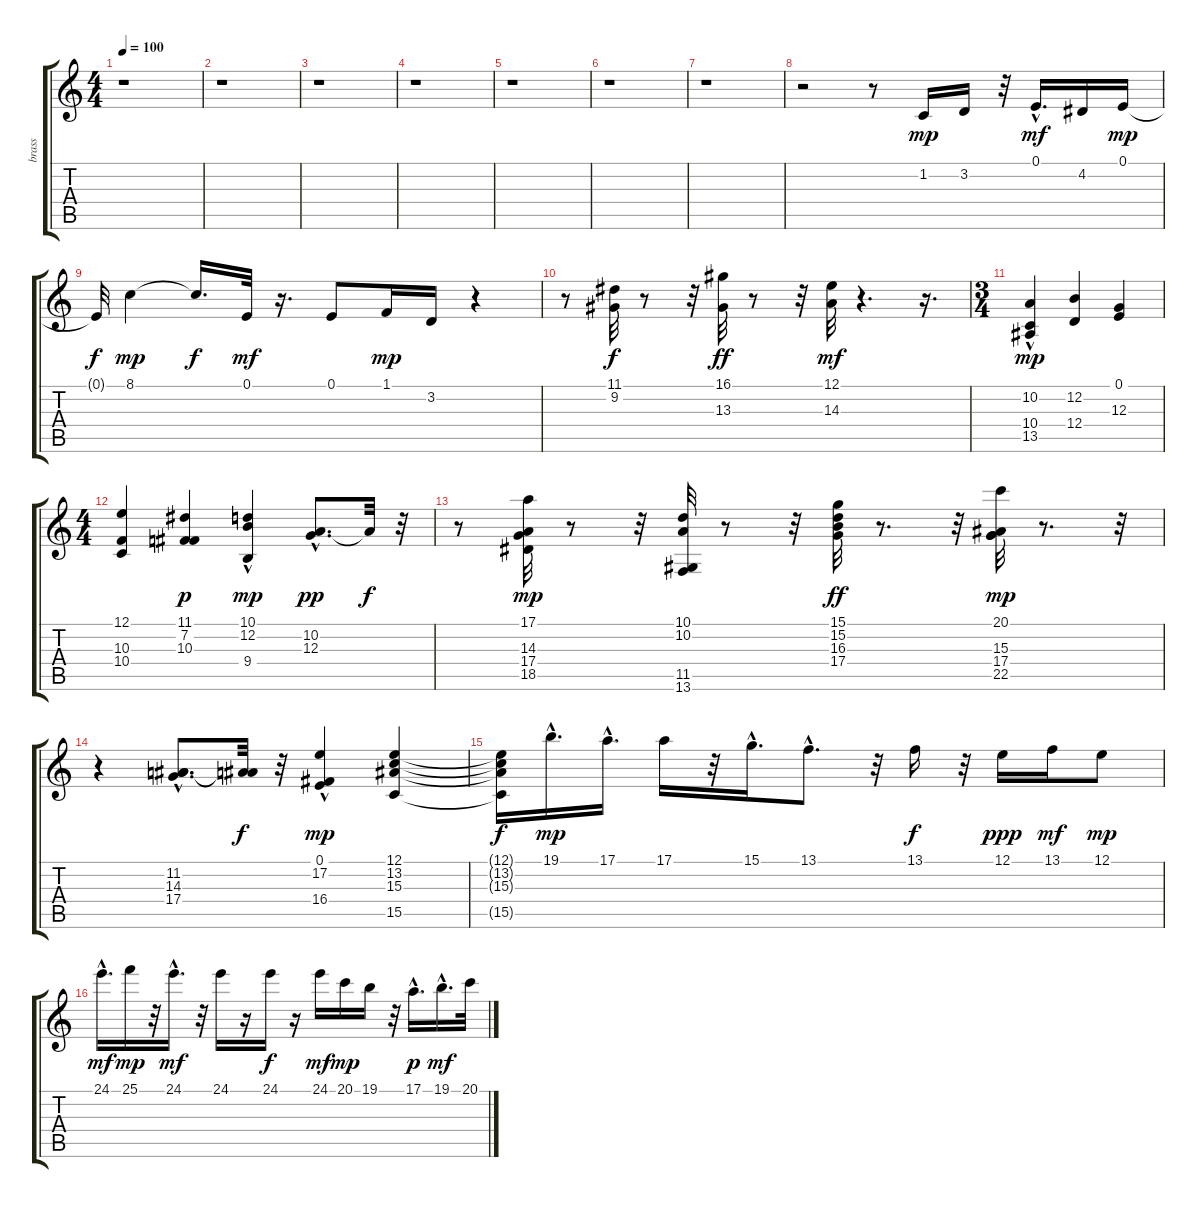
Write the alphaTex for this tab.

\track ("brass" "brass") {instrument brasssection}
\staff {score tabs}
\tuning (E4 B3 G3 D3 A2 E2) {hide}
\ts (4 4)
\tempo 100
\clef g2
\ks c
r.1{dy mp} |
r.1 |
r.1 |
r.1 |
r.1 |
r.1 |
r.1 |
r.2 r.8 1.2.16 3.2.16 r.32 0.1{hac}.16{d dy mf} 4.2.16 0.1.16{dy mp} |
0.1{t}.32{dy f} 8.1.4{dy mp} 8.1{t}.16{d dy f} 0.1.32{dy mf} r.16{d} 0.1.8 1.1.16{dy mp} 3.2.16 r.4 |
r.8 (11.1 9.2).32{dy f} r.8 r.32 (16.1 13.3).32{dy ff} r.8 r.32 (12.1 14.3).32{dy mf} r.4{d} r.16{d} |
\ts (3 4)
(10.2 10.4 13.5{hac}).4{dy mp} (12.2 12.4).4 (0.1 12.3).4 |
\ts (4 4)
(12.1 10.3 10.4).4 (11.1 7.2 10.3).4{dy p} (10.1{hac} 12.2 9.4{hac}).4{dy mp} (10.2{hac} 12.3).8{d dy pp} 10.2{t}.32{dy f} r.32 |
r.8 (17.1 14.3 17.4 18.5).32{dy mp} r.8 r.32 (10.1 10.2 11.5 13.6).32 r.8 r.32 (15.1 15.2 16.3 17.4).32{dy ff} r.8{d} r.32 (20.1 15.3 17.4 22.5).32{dy mp} r.8{d} r.32 |
r.4 (11.2{hac} 14.3{hac} 17.4{hac}).8{d} (11.2{t} 14.3{t}).32{dy f} r.32 (0.1 17.2{hac} 16.4{hac}).4{dy mp} (12.1 13.2 15.3 15.5).4 |
(12.1{t} 13.2{t} 15.3{t} 15.5{t}).16{dy f} 19.1{hac}.16{d dy mp} 17.1{hac}.16{d} 17.1.16 r.32 15.1{hac}.16{d} 13.1{hac}.8{d} r.32 13.1.16{dy f} r.32 12.1.16{dy ppp} 13.1.16{dy mf} 12.1.8{dy mp} |
24.1{hac}.16{d dy mf} 25.1.16{dy mp} r.32 24.1{hac}.16{d dy mf} r.32 24.1.16 r.16 24.1.16{dy f} r.16 24.1.16{dy mf} 20.1.16{dy mp} 19.1.16 r.32 17.1{hac}.16{d dy p} 19.1{hac}.16{d dy mf} 20.1.32
